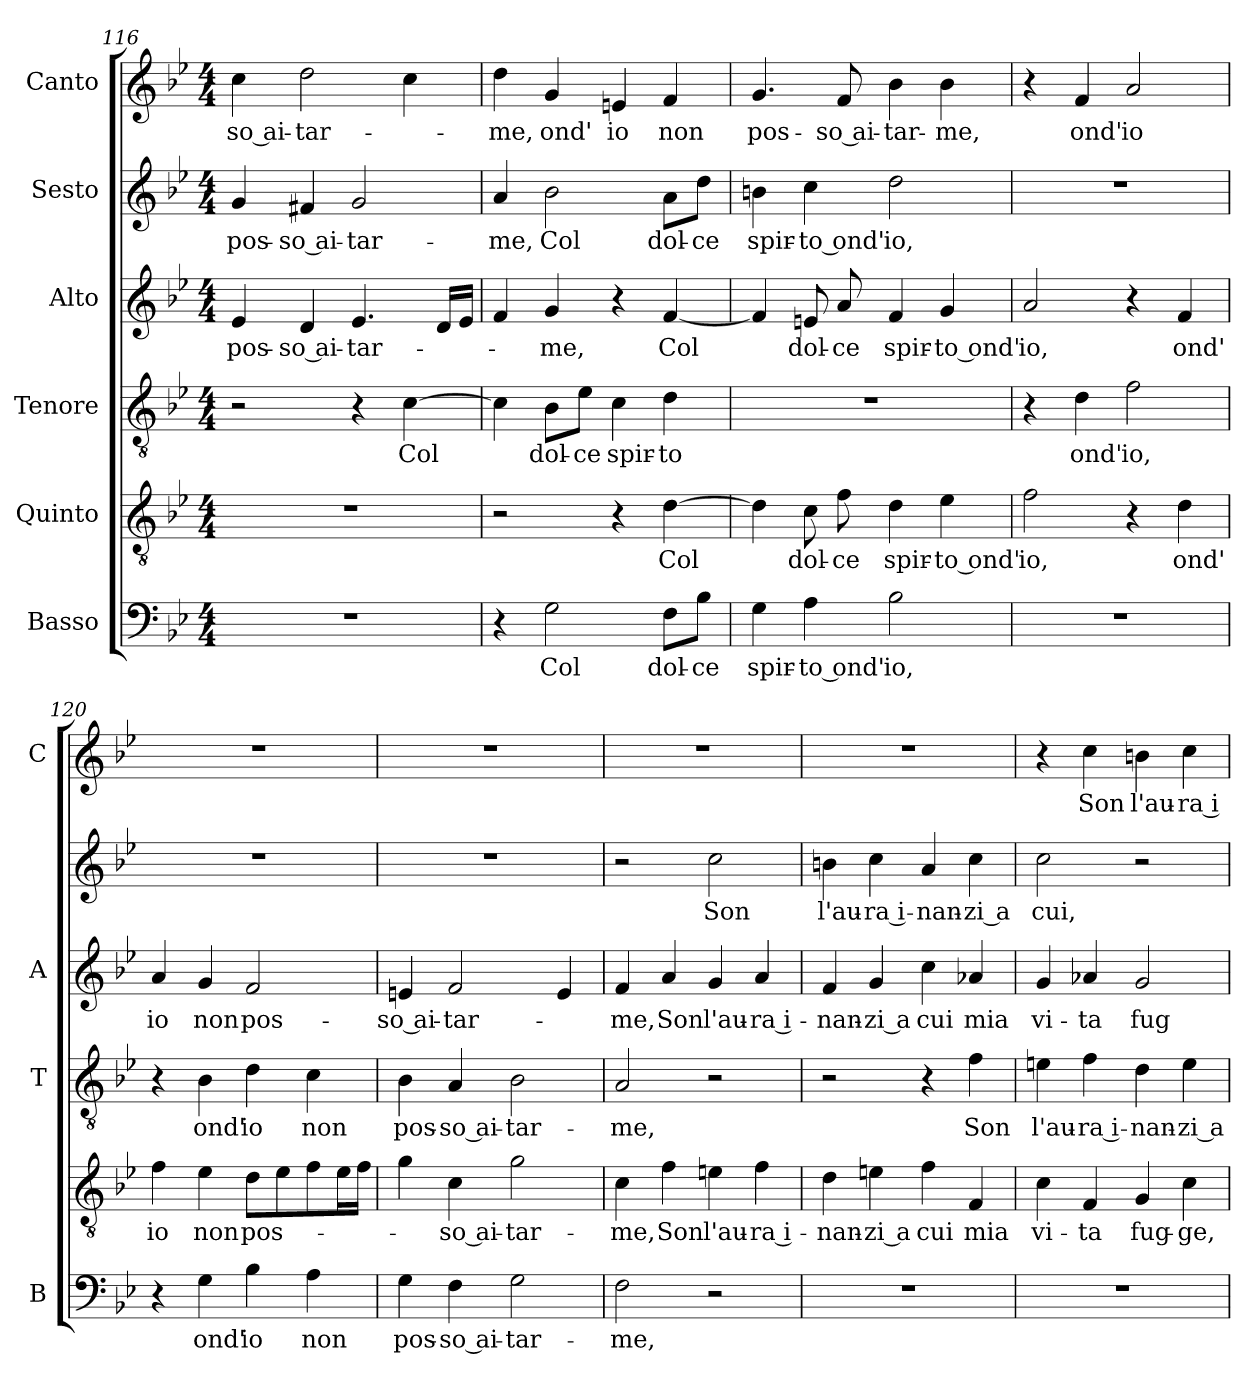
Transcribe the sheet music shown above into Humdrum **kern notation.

**kern	**text	**kern	**text	**kern	**text	**kern	**text	**kern	**text	**kern	**text
*part6	*part6	*part5	*part5	*part4	*part4	*part3	*part3	*part2	*part2	*part1	*part1
*staff6	*staff6	*staff5	*staff5	*staff4	*staff4	*staff3	*staff3	*staff2	*staff2	*staff1	*staff1
*I"Basso	*	*I"Quinto	*	*I"Tenore	*	*I"Alto	*	*I"Sesto	*	*I"Canto	*
*I'B	*	*	*	*I'T	*	*I'A	*	*	*	*I'C	*
*clefF4	*	*clefGv2	*	*clefGv2	*	*clefG2	*	*clefG2	*	*clefG2	*
*k[b-e-]	*	*k[b-e-]	*	*k[b-e-]	*	*k[b-e-]	*	*k[b-e-]	*	*k[b-e-]	*
*B-:	*	*B-:	*	*B-:	*	*B-:	*	*B-:	*	*B-:	*
*M4/4	*	*M4/4	*	*M4/4	*	*M4/4	*	*M4/4	*	*M4/4	*
=116	=116	=116	=116	=116	=116	=116	=116	=116	=116	=116	=116
!	!	!	!	!	!	!	!LO:LY:b	!	!LO:LY:b	!	!LO:LY:b
1r	.	1r	.	2r	.	4e-/	pos-	4g/	pos-	4cc\	-so ai-
!	!	!	!	!	!	!	!LO:LY:b	!	!LO:LY:b	!	!LO:LY:b
.	.	.	.	.	.	4d/	-so ai-	4f#X/	-so ai-	2dd\	-tar-
!	!	!	!	!	!	!	!LO:LY:b	!	!LO:LY:b	!	!
.	.	.	.	4r	.	4.e-/	-tar-	2g/	-tar-	.	.
!	!	!	!	!	!LO:LY:b	!	!	!	!	!	!
.	.	.	.	[4c\	Col	.	.	.	.	4cc\	.
.	.	.	.	.	.	16d/LL	.	.	.	.	.
.	.	.	.	.	.	16e-/JJ	.	.	.	.	.
=117	=117	=117	=117	=117	=117	=117	=117	=117	=117	=117	=117
!	!	!	!	!	!	!	!	!	!LO:LY:b	!	!LO:LY:b
4r	.	2r	.	4c\]	.	4f/	.	4a/	-me,	4dd\	-me,
!	!LO:LY:b	!	!	!	!LO:LY:b	!	!LO:LY:b	!	!LO:LY:b	!	!LO:LY:b
2G\	Col	.	.	8B-\L	dol-	4g/	-me,	2b-\	Col	4g/	ond'
!	!	!	!	!	!LO:LY:b	!	!	!	!	!	!
.	.	.	.	8e-\J	-ce	.	.	.	.	.	.
!	!	!	!	!	!LO:LY:b	!	!	!	!	!	!LO:LY:b
.	.	4r	.	4c\	spir-	4r	.	.	.	4en/	io
!	!LO:LY:b	!	!LO:LY:b	!	!LO:LY:b	!	!LO:LY:b	!	!LO:LY:b	!	!LO:LY:b
8F\L	dol-	[4d\	Col	4d\	-to	[4f/	Col	8a\L	dol-	4f/	non
!	!LO:LY:b	!	!	!	!	!	!	!	!LO:LY:b	!	!
8B-\J	-ce	.	.	.	.	.	.	8dd\J	-ce	.	.
=118	=118	=118	=118	=118	=118	=118	=118	=118	=118	=118	=118
!	!LO:LY:b	!	!	!	!	!	!	!	!LO:LY:b	!	!LO:LY:b
4G\	spir-	4d\]	.	1r	.	4f/]	.	4bn\	spir-	4.g/	pos-
!	!LO:LY:b	!	!LO:LY:b	!	!	!	!LO:LY:b	!	!LO:LY:b	!	!
4A\	-to ond'	8c\	dol-	.	.	8en/	dol-	4cc\	-to ond'	.	.
!	!	!	!LO:LY:b	!	!	!	!LO:LY:b	!	!	!	!LO:LY:b
.	.	8f\	-ce	.	.	8a/	-ce	.	.	8f/	-so ai-
!	!LO:LY:b	!	!LO:LY:b	!	!	!	!LO:LY:b	!	!LO:LY:b	!	!LO:LY:b
2B-\	io,	4d\	spir-	.	.	4f/	spir-	2dd\	io,	4b-\	-tar-
!	!	!	!LO:LY:b	!	!	!	!LO:LY:b	!	!	!	!LO:LY:b
.	.	4e-\	-to ond'	.	.	4g/	-to ond'	.	.	4b-\	-me,
=119	=119	=119	=119	=119	=119	=119	=119	=119	=119	=119	=119
!	!	!	!LO:LY:b	!	!	!	!LO:LY:b	!	!	!	!
1r	.	2f\	io,	4r	.	2a/	io,	1r	.	4r	.
!	!	!	!	!	!LO:LY:b	!	!	!	!	!	!LO:LY:b
.	.	.	.	4d\	ond'	.	.	.	.	4f/	ond'
!	!	!	!	!	!LO:LY:b	!	!	!	!	!	!LO:LY:b
.	.	4r	.	2f\	io,	4r	.	.	.	2a/	io
!	!	!	!LO:LY:b	!	!	!	!LO:LY:b	!	!	!	!
.	.	4d\	ond'	.	.	4f/	ond'	.	.	.	.
!!LO:LB:g=z
=120	=120	=120	=120	=120	=120	=120	=120	=120	=120	=120	=120
!	!	!	!LO:LY:b	!	!	!	!LO:LY:b	!	!	!	!
4r	.	4f\	io	4r	.	4a/	io	1r	.	1r	.
!	!LO:LY:b	!	!LO:LY:b	!	!LO:LY:b	!	!LO:LY:b	!	!	!	!
4G\	ond'	4e-\	non	4B-\	ond'	4g/	non	.	.	.	.
!	!LO:LY:b	!	!LO:LY:b	!	!LO:LY:b	!	!LO:LY:b	!	!	!	!
4B-\	io	8d\L	pos-	4d\	io	2f/	pos-	.	.	.	.
.	.	8e-\	.	.	.	.	.	.	.	.	.
!	!LO:LY:b	!	!	!	!LO:LY:b	!	!	!	!	!	!
4A\	non	8f\	.	4c\	non	.	.	.	.	.	.
.	.	16e-\L	.	.	.	.	.	.	.	.	.
.	.	16f\JJ	.	.	.	.	.	.	.	.	.
=121	=121	=121	=121	=121	=121	=121	=121	=121	=121	=121	=121
!	!LO:LY:b	!	!	!	!LO:LY:b	!	!LO:LY:b	!	!	!	!
4G\	pos-	4g\	.	4B-\	pos-	4en/	-so ai-	1r	.	1r	.
!	!LO:LY:b	!	!LO:LY:b	!	!LO:LY:b	!	!LO:LY:b	!	!	!	!
4F\	-so ai-	4c\	-so ai-	4A/	-so ai-	2f/	-tar-	.	.	.	.
!	!LO:LY:b	!	!LO:LY:b	!	!LO:LY:b	!	!	!	!	!	!
2G\	-tar-	2g\	-tar-	2B-\	-tar-	.	.	.	.	.	.
.	.	.	.	.	.	4e/	.	.	.	.	.
=122	=122	=122	=122	=122	=122	=122	=122	=122	=122	=122	=122
!	!LO:LY:b	!	!LO:LY:b	!	!LO:LY:b	!	!LO:LY:b	!	!	!	!
2F\	-me,	4c\	-me,	2A/	-me,	4f/	-me,	2r	.	1r	.
!	!	!	!LO:LY:b	!	!	!	!LO:LY:b	!	!	!	!
.	.	4f\	Son	.	.	4a/	Son	.	.	.	.
!	!	!	!LO:LY:b	!	!	!	!LO:LY:b	!	!LO:LY:b	!	!
2r	.	4en\	l'au-	2r	.	4g/	l'au-	2cc\	Son	.	.
!	!	!	!LO:LY:b	!	!	!	!LO:LY:b	!	!	!	!
.	.	4f\	-ra i-	.	.	4a/	-ra i-	.	.	.	.
=123	=123	=123	=123	=123	=123	=123	=123	=123	=123	=123	=123
!	!	!	!LO:LY:b	!	!	!	!LO:LY:b	!	!LO:LY:b	!	!
1r	.	4d\	-nan-	2r	.	4f/	-nan-	4bn\	l'au-	1r	.
!	!	!	!LO:LY:b	!	!	!	!LO:LY:b	!	!LO:LY:b	!	!
.	.	4en\	-zi a	.	.	4g/	-zi a	4cc\	-ra i-	.	.
!	!	!	!LO:LY:b	!	!	!	!LO:LY:b	!	!LO:LY:b	!	!
.	.	4f\	cui	4r	.	4cc\	cui	4a/	-nan-	.	.
!	!	!	!LO:LY:b	!	!LO:LY:b	!	!LO:LY:b	!	!LO:LY:b	!	!
.	.	4F/	mia	4f\	Son	4a-X/	mia	4cc\	-zi a	.	.
=124	=124	=124	=124	=124	=124	=124	=124	=124	=124	=124	=124
!	!	!	!LO:LY:b	!	!LO:LY:b	!	!LO:LY:b	!	!LO:LY:b	!	!
1r	.	4c\	vi-	4en\	l'au-	4g/	vi-	2cc\	cui,	4r	.
!	!	!	!LO:LY:b	!	!LO:LY:b	!	!LO:LY:b	!	!	!	!LO:LY:b
.	.	4F/	-ta	4f\	-ra i-	4a-X/	-ta	.	.	4cc\	Son
!	!	!	!LO:LY:b	!	!LO:LY:b	!	!LO:LY:b	!	!	!	!LO:LY:b
.	.	4G/	fug-	4d\	-nan-	2g/	fug-	2r	.	4bn\	l'au-
!	!	!	!LO:LY:b	!	!LO:LY:b	!	!	!	!	!	!LO:LY:b
.	.	4c\	-ge,	4e\	-zi a	.	.	.	.	4cc\	-ra i-
=	=	=	=	=	=	=	=	=	=	=	=
*-	*-	*-	*-	*-	*-	*-	*-	*-	*-	*-	*-
